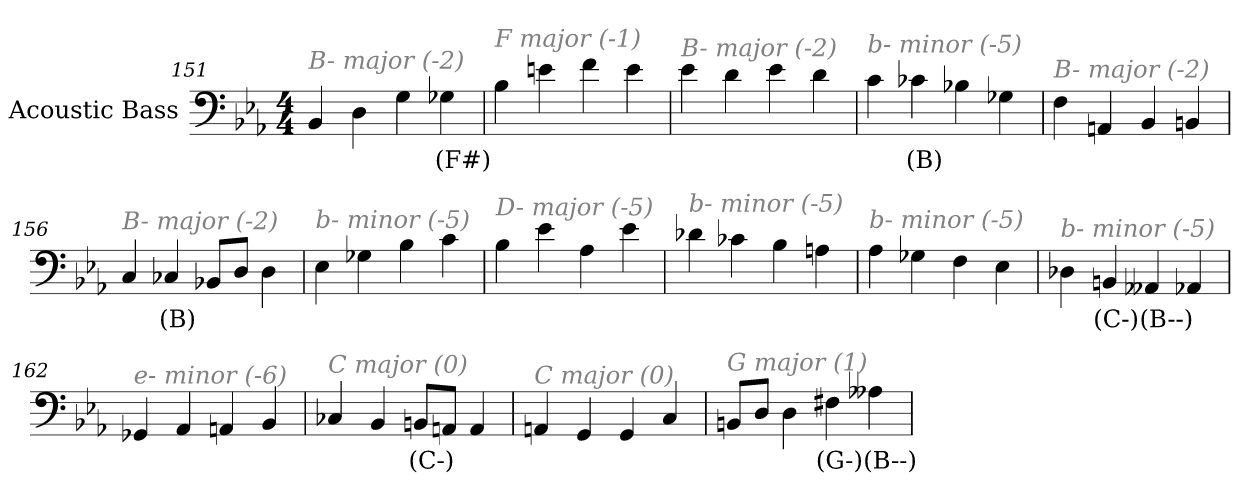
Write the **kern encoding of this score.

**kern	**text
*part1	*part1
*staff1	*staff1
*I"Acoustic Bass	*
*clefF4	*
*ITrd7c12	*
*k[b-e-a-]	*
*E-:	*
*M4/4	*
=151	=151
!LO:TX:i:color=#808080:t=B- major (-2)	!
4BBB-	.
4DD	.
4GG	.
4GG-Xi	(F#)
=152	=152
!LO:TX:i:color=#808080:t=F major (-1)	!
4BB-	.
4En	.
4F	.
4E	.
=153	=153
!LO:TX:i:color=#808080:t=B- major (-2)	!
4E-	.
4D	.
4E-	.
4D	.
=154	=154
!LO:TX:i:color=#808080:t=b- minor (-5)	!
4C	.
4C-Xi	(B)
4BB-X	.
4GG-X	.
=155	=155
!LO:TX:i:color=#808080:t=B- major (-2)	!
4FF	.
4AAAn	.
4BBB-	.
4BBBn	.
=156	=156
!LO:TX:i:color=#808080:t=B- major (-2)	!
4CC	.
4CC-Xi	(B)
8BBB-XL	.
8DDJ	.
4DD	.
=157	=157
!LO:TX:i:color=#808080:t=b- minor (-5)	!
4EE-	.
4GG-X	.
4BB-	.
4C	.
=158	=158
!LO:TX:i:color=#808080:t=D- major (-5)	!
4BB-	.
4E-	.
4AA-	.
4E-	.
=159	=159
!LO:TX:i:color=#808080:t=b- minor (-5)	!
4D-X	.
4C-X	.
4BB-	.
4AAn	.
=160	=160
!LO:TX:i:color=#808080:t=b- minor (-5)	!
4AA-	.
4GG-X	.
4FF	.
4EE-	.
=161	=161
!LO:TX:i:color=#808080:t=b- minor (-5)	!
4DD-X	.
4BBBni	(C-)
4AAA--Xi	(B--)
4AAA-	.
=162	=162
!LO:TX:i:color=#808080:t=e- minor (-6)	!
4GGG-X	.
4AAA-	.
4AAAn	.
4BBB-	.
=163	=163
!LO:TX:i:color=#808080:t=C major (0)	!
4CC-Xj	.
4BBB-	.
8BBBniL	(C-)
8AAAnJ	.
4AAA	.
=164	=164
!LO:TX:i:color=#808080:t=C major (0)	!
4AAAn	.
4GGG	.
4GGG	.
4CC	.
=165	=165
!LO:TX:i:color=#808080:t=G major (1)	!
8BBBnL	.
8DDJ	.
4DD	.
4FF#Xi	(G-)
4AA--Xi	(B--)
=	=
*-	*-
